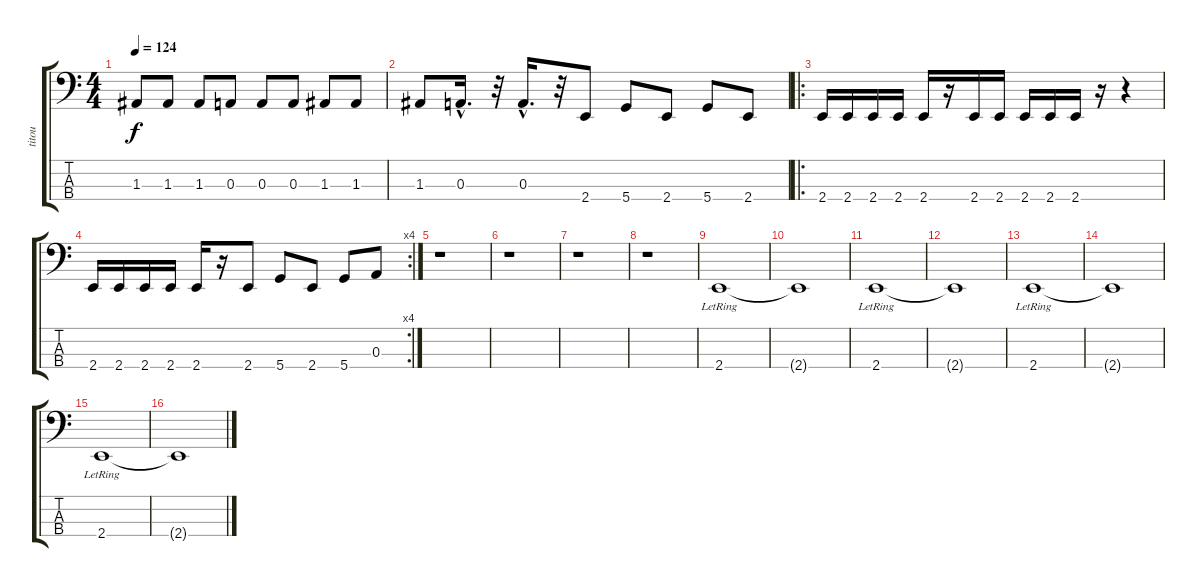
\track ("titou" "titou") {instrument electricbassfinger}
\staff {score tabs}
\tuning (G2 D2 A1 D1) {hide}
\ts (4 4)
\tempo 124
\clef f4
\ks c
1.3.8{dy f} 1.3.8 1.3.8 0.3.8 0.3.8 0.3.8 1.3.8 1.3.8 |
1.3.8 0.3{hac}.16{d} r.32 0.3{hac}.16{d} r.32 2.4.8 5.4.8 2.4.8 5.4.8 2.4.8 |
\ro
2.4.16 2.4.16 2.4.16 2.4.16 2.4.16 r.16 2.4.16 2.4.16 2.4.16 2.4.16 2.4.16 r.16 r.4 |
\rc 4
2.4.16 2.4.16 2.4.16 2.4.16 2.4.16 r.16 2.4.8 5.4.8 2.4.8 5.4.8 0.3.8 |
r.1 |
r.1 |
r.1 |
r.1 |
2.4{lr}.1 |
2.4{t}.1 |
2.4{lr}.1 |
2.4{t}.1 |
2.4{lr}.1 |
2.4{t}.1 |
2.4{lr}.1 |
2.4{t}.1
